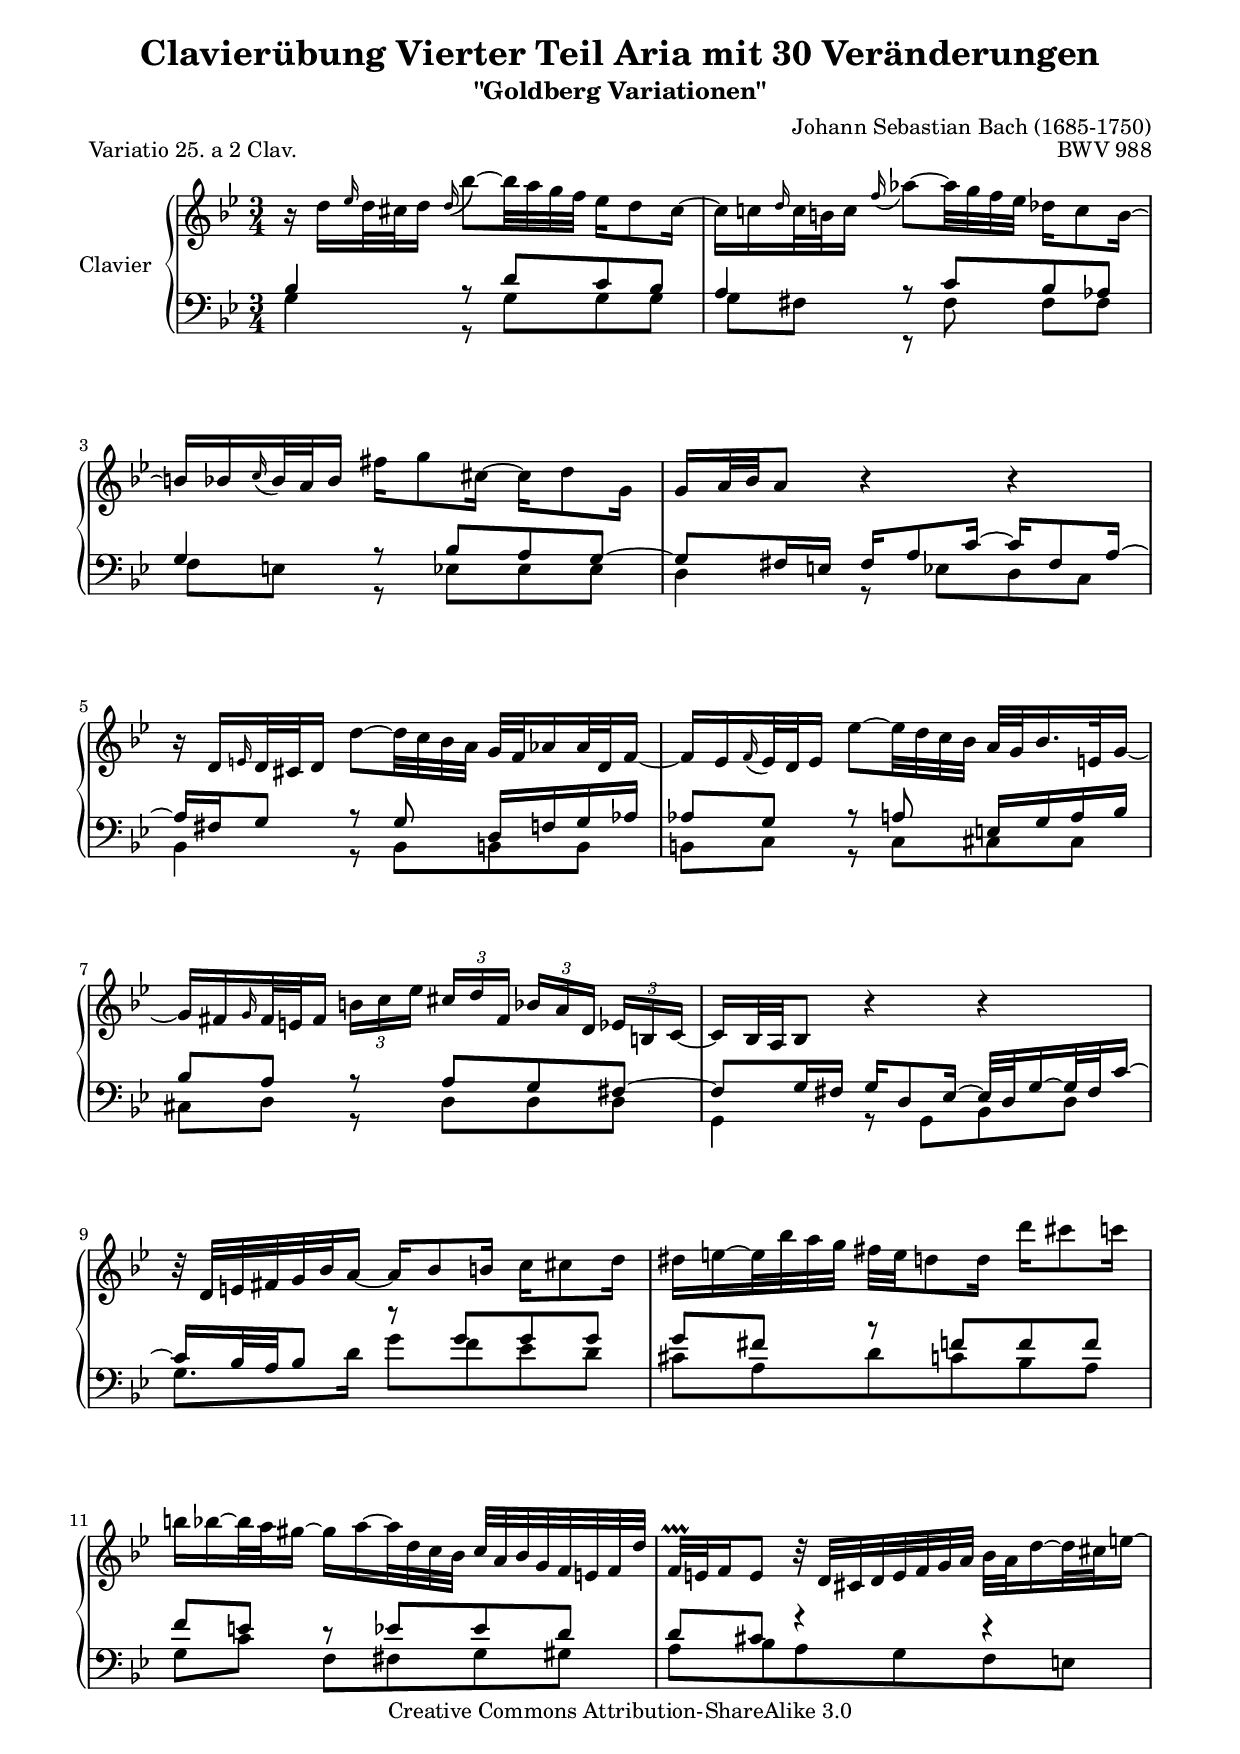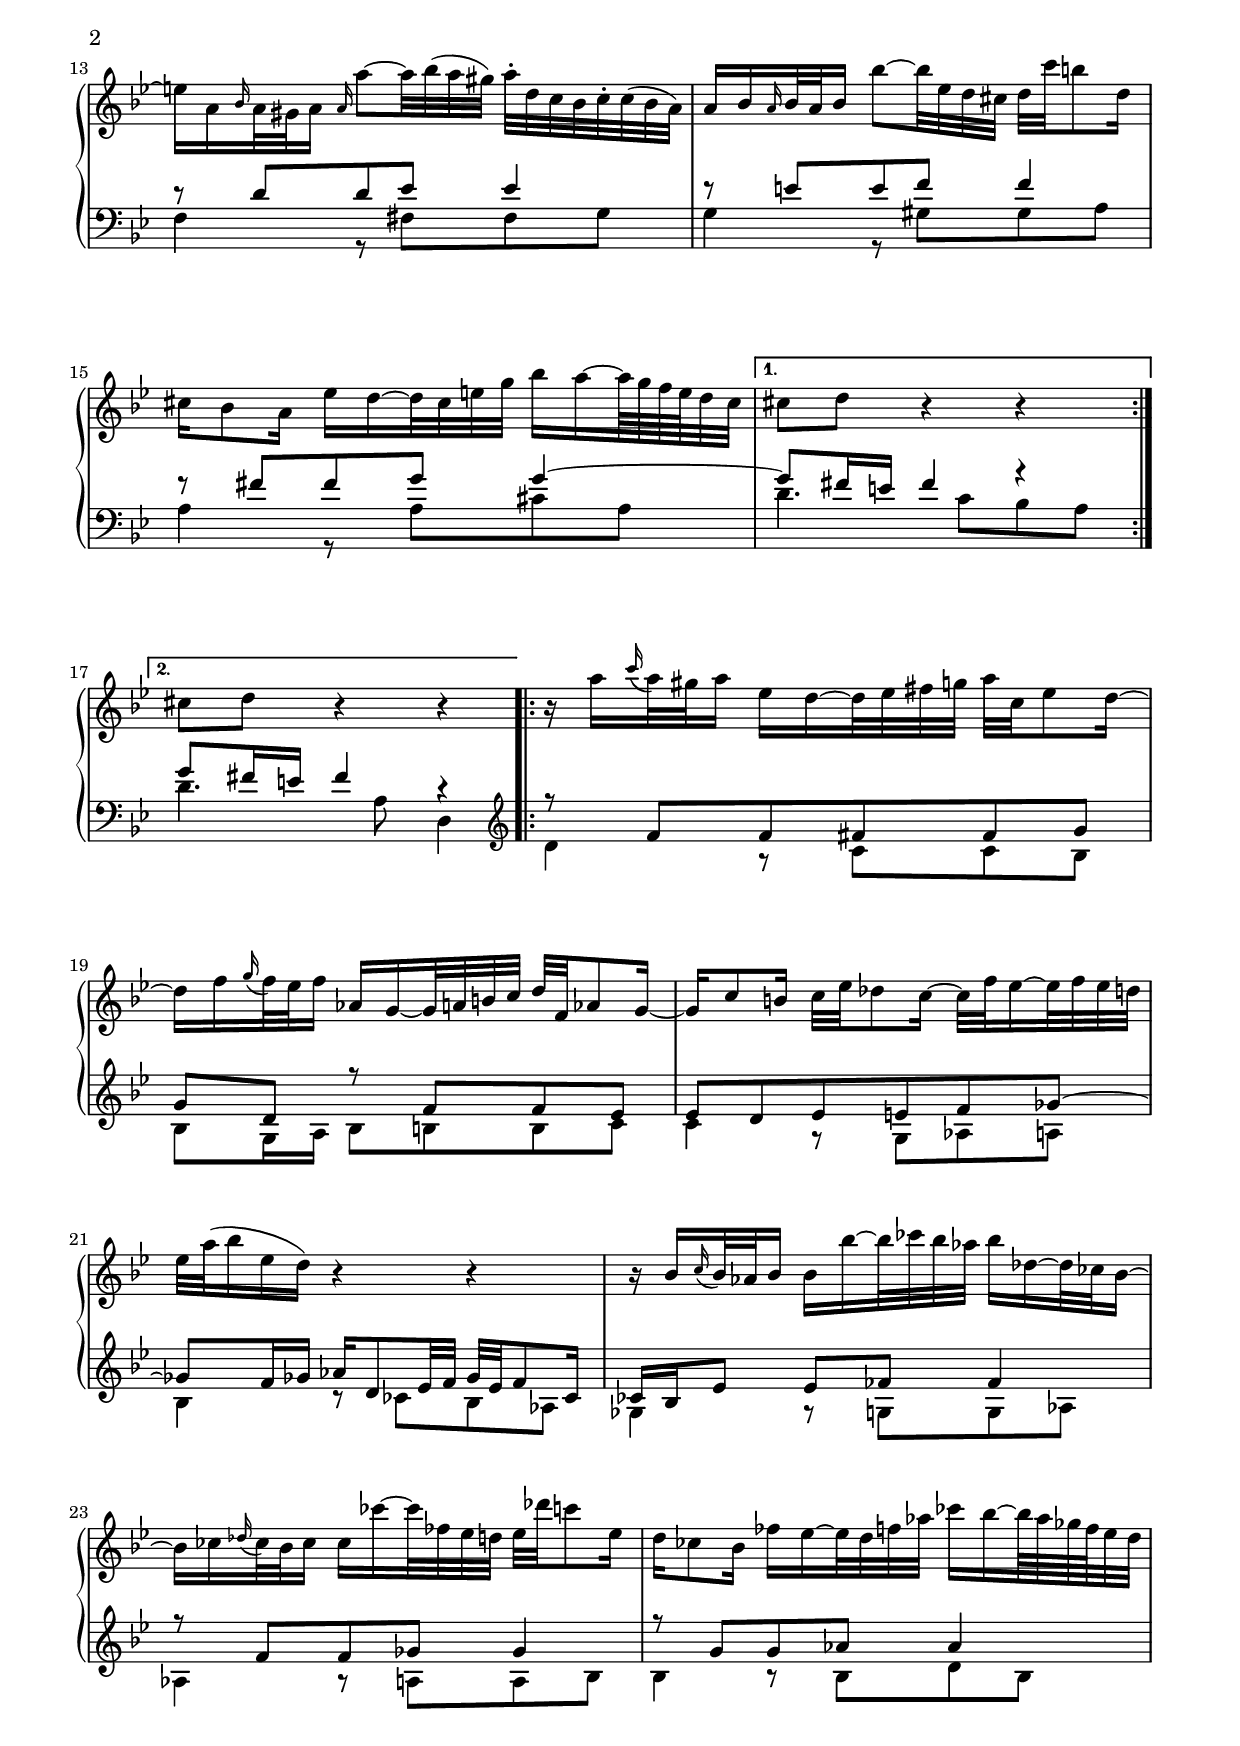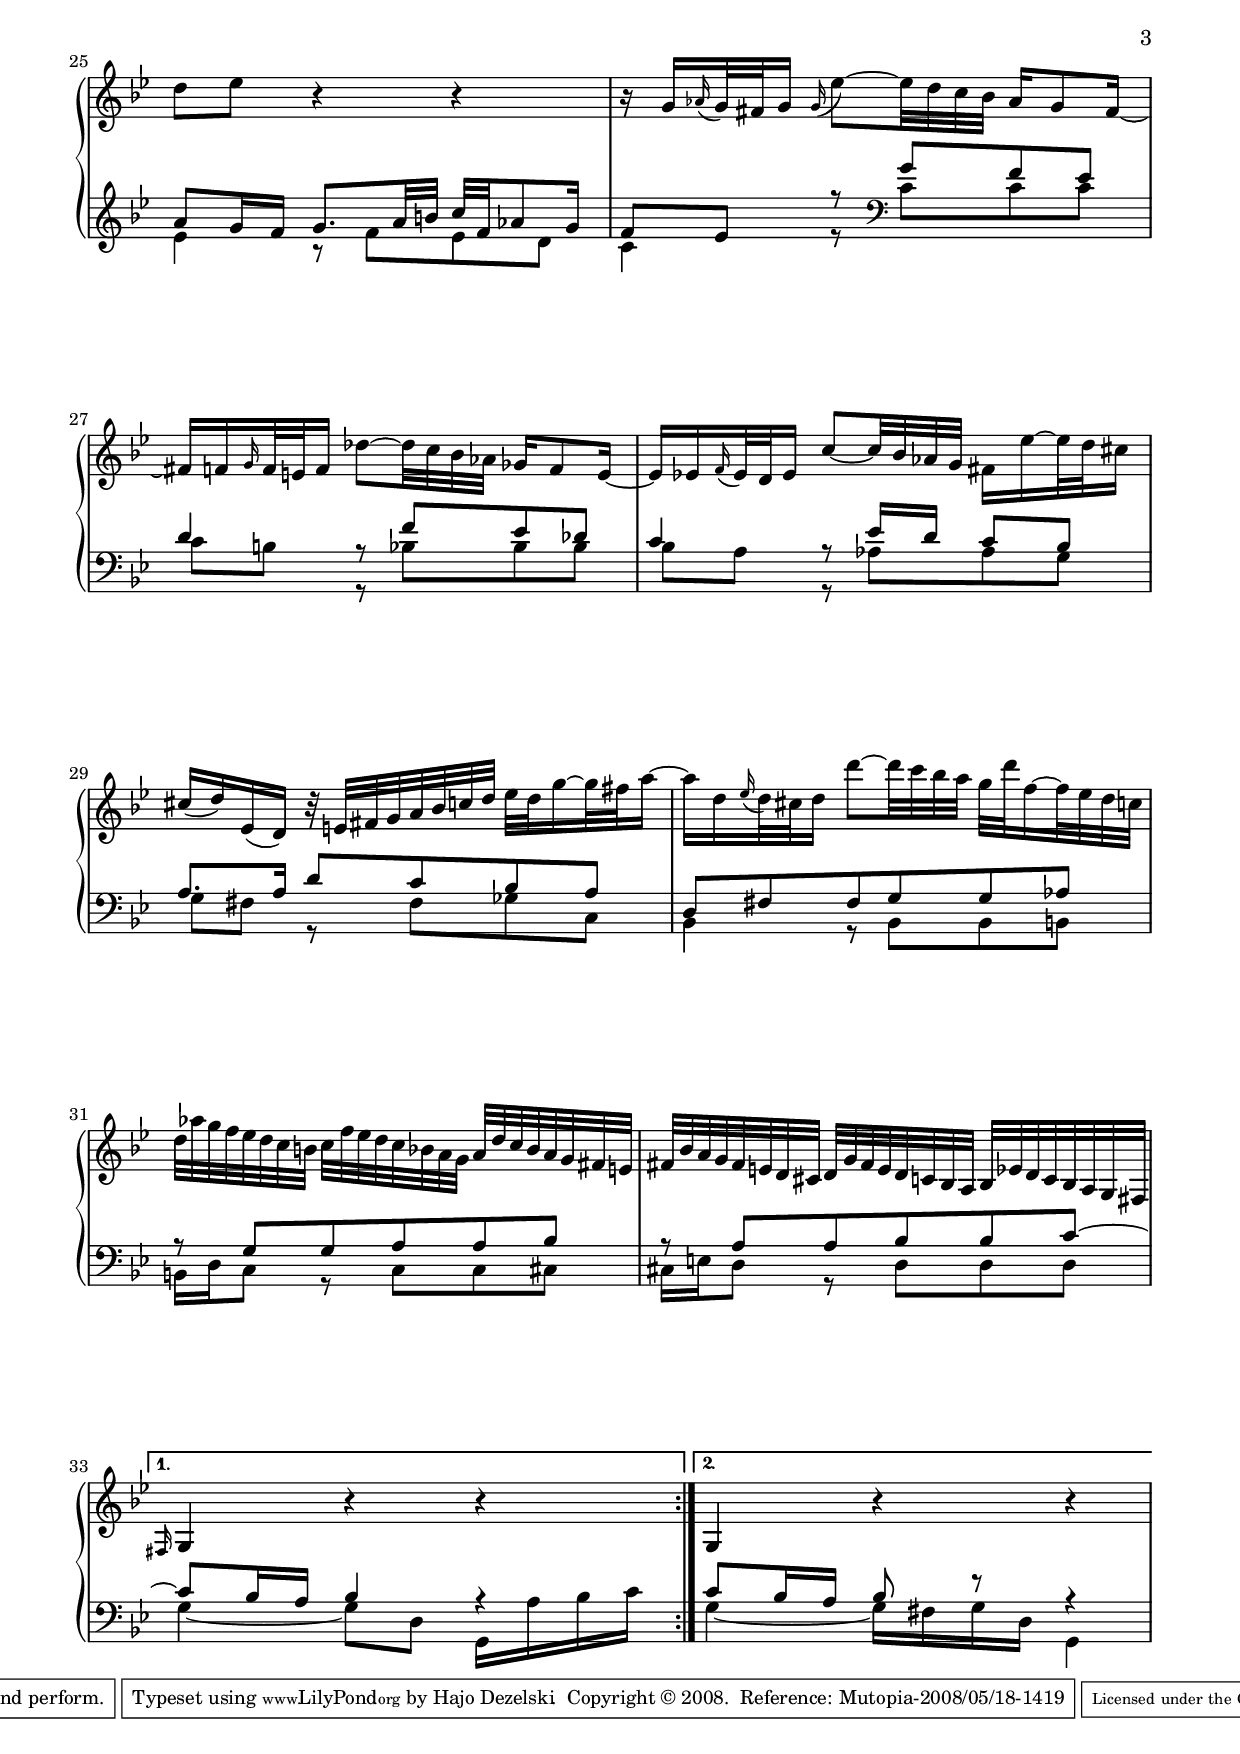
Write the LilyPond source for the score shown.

\version "2.11.44"

\paper {
	page-top-space = #0.0
	%indent = 0.0
	line-width = 18.0\cm
	ragged-bottom = ##f
	ragged-last-bottom = ##f
}

% #(set-default-paper-size "a4")

#(set-global-staff-size 19)

\header {
	title = "Clavierübung Vierter Teil Aria mit 30 Veränderungen"
	subtitle = "\"Goldberg Variationen\""
	piece = "Variatio 25. a 2 Clav."
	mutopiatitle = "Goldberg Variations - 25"
	composer = "Johann Sebastian Bach (1685-1750)"
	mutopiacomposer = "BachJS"
	opus = "BWV 988"
	date = "1741"
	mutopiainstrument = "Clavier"
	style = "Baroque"
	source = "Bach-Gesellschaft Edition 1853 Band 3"
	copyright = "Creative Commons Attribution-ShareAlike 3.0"
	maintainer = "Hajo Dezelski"
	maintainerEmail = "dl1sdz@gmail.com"
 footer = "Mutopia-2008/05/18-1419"
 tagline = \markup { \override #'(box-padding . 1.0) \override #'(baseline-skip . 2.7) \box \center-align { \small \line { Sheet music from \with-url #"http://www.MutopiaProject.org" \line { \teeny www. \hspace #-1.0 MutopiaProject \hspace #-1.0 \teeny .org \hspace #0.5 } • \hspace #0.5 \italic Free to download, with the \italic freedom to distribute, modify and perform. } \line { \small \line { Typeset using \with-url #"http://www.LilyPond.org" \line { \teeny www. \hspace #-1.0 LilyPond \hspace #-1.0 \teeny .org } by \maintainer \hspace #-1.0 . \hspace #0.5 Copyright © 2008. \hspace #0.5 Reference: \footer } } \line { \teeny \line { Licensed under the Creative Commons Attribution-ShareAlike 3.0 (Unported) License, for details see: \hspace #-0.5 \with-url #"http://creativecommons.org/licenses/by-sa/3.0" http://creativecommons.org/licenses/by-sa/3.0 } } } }
}

soprano = \relative d'' {
	\repeat volta 2 { %begin repeated section
		r16 d16 [ \grace es16 d32 cis d16 ] \appoggiatura d16 bes'8 ~ [ bes32 a g f ] es16 [ d8 cis16 ~ ] | % 1
		cis16 [ c \grace d16 c32 b c16 ]  \appoggiatura  f16 as8 ~ [ as32 g f es ] des16 [ c8 b16 ~ ] | % 2
		b16 [ bes  \appoggiatura  c16 bes32 a bes16 ] fis' [ g8 cis,16 ~ ] cis [ d8 g,16 ] | % 3
		g16 [ a32 bes a8 ] r4 r4 | % 4
		r16 d,16 [ \grace e16 d32 cis d16 ] d'8 ~ [ d32 c bes a ] g [ f as16 as32 d, f16 ~ ] | % 5
		f16 [ es  \appoggiatura  f16 es32 d es16 ] es'8 ~ [ es32 d c bes ] a32 [ g bes16. e,32 g16 ~] | % 6
		g16 [ fis \grace g16 fis32 e fis16 ] 
		\times 2/3 { b16 [ c es ] } 
		\times 2/3 { cis16  [d fis, ] } 
		\times 2/3 { bes16 [ a d,] } 
		\times 2/3 { es16 [ b c ~ ] } | % 7
		c16 [ bes32 a bes8 ] r4 r4 | % 8
		r32 d32 [ e fis g bes a16 ~ ] a16 [ bes8 b16 ] c16 [ cis8 d16 ] | % 9
		dis16 [ e ~ e32 bes' a g ] fis [ e d8 d16 ] d' [ cis8 c16 ] | % 10
		b16 [ bes ~ bes32 a gis16 ~ ] gis [ a ~ a32 d, c bes ] c [ a bes g f e f d' ] | % 11
		f,32 \prallprall [ e f16 e8 ] r32 d32 [ cis d e f g a ] bes [ a d16 ~ d32 cis e16 ~ ] | % 12
		e16 [ a, \grace bes16 a32 gis a16 ] \grace a16 a'8 ~ [ a32 bes (a gis ) ] a-. [ d, c bes c-. c (bes a ) ] | % 13
		a16 [ bes \grace a16 bes32 a bes16 ] bes'8 ~ [ bes32 es, d cis ] d [ c' b8 d,16 ] | % 14
		cis16 [ bes8 a16 ] es'16 [ d ~ d32 cis e g ] bes16 [ a ~ a64 g f e d32 cis ] | % 15 
	} %end of repeated section
	
	\alternative {
		{ cis8 ~ [ d ] r4 r4 }
		{cis8 ~ [ d ] r4 r4 }
	}

 	\repeat volta 2 { %begin repeated section
		r16 a'16 [ \appoggiatura  c16  a32 gis a16 ] es [ d ~ d32 es fis g ] a [ c, es8 d16 ~ ] | % 17
		d16 [ f  \appoggiatura g16 f32 es f16 ] as, [ g ~ g32 a b c ] d [ f, as8 g16 ~ ] | % 18
		g16 [ c8 b16 ] c32 [ es des8 c16 ~ ] c32 [ f es16 ~ es32 f es d ] | % 19
		es32 [ a ( bes16 es, d ) ] r4 r4 | % 20
		r16 bes16 [ \appoggiatura c16 bes32 as bes16 ] bes [ bes' ~ bes32 ces bes as ] bes16 [ des, ~ des32 ces bes16 ~ ] | % 21
		bes16 [ ces  \appoggiatura des16 ces32 bes ces16 ] ces [ ces' ~ ces32 fes, es d] es [ des' c8 es,16 ] | % 22
		d16 [ ces8 bes16 ] fes' [ es ~ es32 d f as ] ces16 [ bes ~ bes64 as64 ges64 f64 es32 d ] | % 23
		d8 [ es8 ] r4 r4 | % 24
		r16 g,16 [ \appoggiatura as16 g32 fis g16 ]  \appoggiatura g16 es'8 ~ [ es32 d c bes ] as16 [ g8 fis16 ] ~ | % 25
		fis16 [ f \grace g16 f32 e f16 ] des'8 ~ [ des32 c bes as ] ges16 [ f8 e16 ~ ] | % 26
		e16 [ es  \appoggiatura f16 es32 d es16 ] c'8 ~ [ c32 bes as g ] fis16 [ es' ~ es32 d cis16 ] | % 27
		cis16 [ (d) es, (d) ] r32 e32 [ fis g a bes c d ] es [ d g16 ~ g32 fis a16 ~ ] | % 28
		a16 [ d,  \appoggiatura es16 d32 cis d16 ] d'8 ~ [ d32 c bes a ] g [ d' f,16 ~ f32 es d c ] | % 29
		d32 [ as' g f es d c b ] c [ f es d c bes a g ] a [ d c bes a g fis e ] | % 30
		fis32 [ bes a g fis e d cis ] d [ g fis e d c bes a ] bes [ es d c bes a g fis ] | % 31	
	} %end repeated section

	\alternative {
		{ \grace fis16  g4 r4 r4 |} % 32 % \grace fis16
		{ g4 r4 r4 |} % 32 
	}
}

%%
%% Bass Clef
%% 

bassOne = \relative c' {
	\repeat volta 2 { %begin repeated section
		\stemUp
		bes4 r8 d8 [ c bes ] | % 1
		a4 r8 c8 [ bes as ] | % 2
		g4 r8 bes8 [ a g ~ ] | % 3
		g8 [ fis16 e ] fis [ a8 c16 ~ ] c [ fis,8 a16 ~ ] | % 4
		a16 [ fis g8 ] r8 g8 d16 [ f g as ] | % 5
		as8 [ g ] r8 a e16 [ g a bes ] | % 6
		bes8 [ a ] r8 a [ g fis ~ ] | % 7
		fis8 [ g16 fis ] g [ d8 es16 ~ ] es32 [ d g16 ~ g32 fis c'16  ~ ] | % 8
		c16 [ bes32 a bes8 ] r8 g' [ g g ] | %9
		g8 [ fis ] r8 f [ f f ] | % 10
		f8 [ e ] r8 es [ es d ] | % 11
		d8 [ cis ] r4 r4 | % 12
		r8 d8 [ d es ] es4 | % 13
		r8 e8 [ e f ] f4 | % 14
		r8 fis8 [ fis g ] g4 ~ | % 15
	} %end of repeated section

	\alternative { 
		{ g8 [ fis16 e ] fis4 r4 }
		{ g8 [ fis16 e ] fis4 r4 }
	}
 
	\repeat volta 2 { %begin repeated section
		r8 f8 [ f fis fis g ] | % 17
		g8 [ d ] r8 f8 [ f es ] | % 18
		es8 [ d es e f ges ~] | % 19
		ges8 [ f16 ges ] as [ d,8 es32 f ] ges [ es f8 ces16 ] | % 20
		ces16 [ bes es8 ] es [ fes ] fes4 | % 21
		r8 f [ f ges ] ges4 | % 22
		r8 g [ g as ] as4 ~ | % 23
		a8 [ g16 f ] g8. [ a32 b ] c [ f, as8 g16 ] | % 24
		f8 [ es ] r8 \clef "bass" g [ f es ] | % 25
		d4 r8 f8 [ es des ] | % 26
		c4 r8 es16 [ d ] c8 [ bes ] | % 27
		a8. [ a16 ] d8 [ c bes a ] | % 28
		d,8 [ fis fis g g as ] | % 29
		r8 g [ g a a bes ] | % 30
		r8 a [ a bes bes c ~ ] | % 31
	} %end repeated section

	\alternative {
		{c8 [ bes16 a ] bes4 r4 |} % 32
		{c8 [ bes16 a ] bes8 r8 r4 |} % 34
	}
}

bassTwo = \relative g {
	\repeat volta 2 { %begin repeated section
		\stemDown	 
		g4 r8 g8 [ g g ] | % 1
		g8 [ fis ] e, \rest fis' fis [ fis ] | % 2
		f8 [ e ] r8 es8 [ es es ] | % 3
		d4 r8 es8 [ d  c ] | % 4
		bes4 r8 bes8 [ b b ] | % 5
		b8 [ c ] r8 c8 [ cis cis ] | % 6
		cis8 [ d ] r8 d [ d d ] | % 7
		g,4 r8 g [ bes d ] | % 8
		g8. [ d'16 ] g8 [ f es d ] | % 9
		cis8 [ a d c bes a ] | % 10
		g8 [ c ] f, [ fis g gis ] | % 11
		a8 [ bes a g f e ] | % 12
		f4 r8 fis8 [ fis g ] | % 13
		g4 r8 gis8 [ gis a ] | % 14
		a4 r8 a8 [ cis a ] | % 15
	} %end of repeated section

	\alternative { 
		{ d4. c8 [ bes a ] | } % 16
		{ d4. a8 d,4 | } % 16
	}
 
	\repeat volta 2 { %begin repeated section
		\clef "treble" 
		d'4 r8 c [ c bes ] | % 17
		bes8 [ g16 a ] bes8 [ b b c ] | % 18
		c4 r8 g8 [ as a ] | % 19
		bes4 r8 ces8 [ bes as] | % 20
		ges4 r8 g8 [ g  as ] | % 21
		as4 r8 a8 [ a bes ] | % 22
		bes4 r8 bes8 [ d bes ] | % 23
		es4 r8 f8 [ es  d ] | % 24
		c4 r8 \clef "bass" c8 [ c c ] | % 25
		c8 [ b ] r8 bes8 [ bes bes ] | % 26
		bes8 [ a ] r8 as8 [ as g ] | % 27
		g8 [ fis ] r8 fis8 [ ges c, ] | % 28
		bes4 r8 bes8 [ bes b ] | % 29
		b16 [ d c8 ] r8 c8 [ c cis ] | % 30
		cis16 [ e d8 ] r8 d8 [ d d ] | % 31
	} %end repeated section
	
	\alternative {
		{ g4 ~ g8 [ d ] g,16 [ a' bes c ] |} % 32
		{ g4 ~ g16 [ fis g d ] g,4 |} % 32
	}
}

bass = << \bassOne \\ \bassTwo>>

%% Merge score - Piano staff

\score {
	\context PianoStaff <<
	\set PianoStaff.instrumentName = "Clavier "
	\set PianoStaff.midiInstrument = "harpsichord"
	\new Staff = "upper" { \clef "treble" \key g \minor \time 3/4 \soprano }
	\new Staff = "lower" { \clef "bass" \key g \minor \time 3/4 \bass }
		% \clef "bass" \key bes \major \time 3/4 
	>>
	\layout{ }
	\midi { }
}
